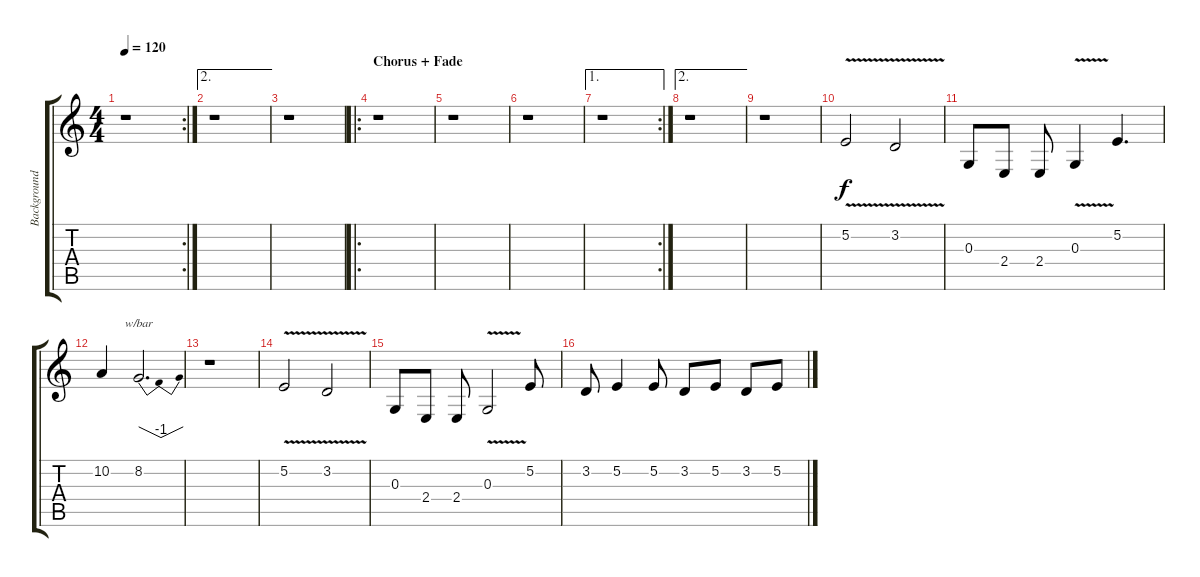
\track ("Background Voice" "Background") {instrument baritonesax}
\staff {score tabs}
\tuning (E4 B3 G3 D3 A2 E2) {hide}
\rc 2
\ts (4 4)
\tempo 120
\clef g2
\ks c
r.1{dy f} |
\ae 2
r.1 |
r.1 |
\ro
\section ("" "Chorus + Fade")
r.1 |
r.1 |
r.1 |
\ae 1
\rc 2
r.1 |
\ae 2
r.1 |
r.1 |
5.2{v}.2 3.2{v}.2 |
0.3.8 2.4.8 2.4.8 0.3{v}.4 5.2.4{d} |
10.2.4 8.2.2{d tbe (dip default 0 0 30 -4 60 0)} |
r.1 |
5.2{v}.2 3.2{v}.2 |
0.3.8 2.4.8 2.4.8 0.3{v}.2 5.2.8 |
3.2.8 5.2.4 5.2.8 3.2.8 5.2.8 3.2.8 5.2.8
